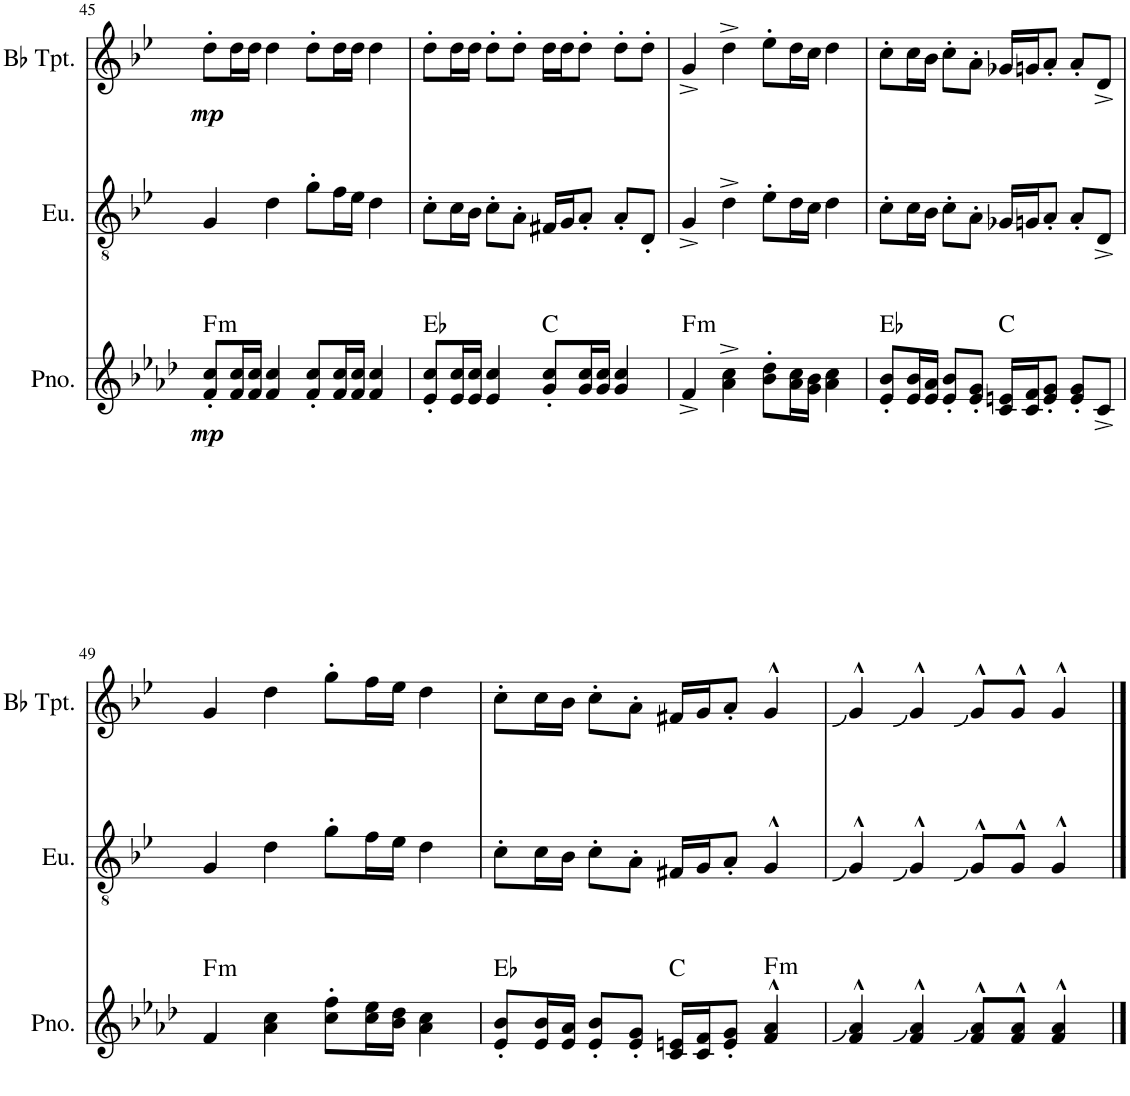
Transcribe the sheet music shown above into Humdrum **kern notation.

**kern	**dynam	**harte	**kern	**kern	**dynam
*part3	*part3	*part3	*part2	*part1	*part1
*staff3	*staff3	*	*staff2	*staff1	*staff1
*I"Piano	*	*	*I"Euphonium	*I"Bb Trumpet	*
*I'Pno.	*	*	*I'Eu.	*I'Bb Tpt.	*
!!LO:PB:g=z
*clefG2	*	*	*clefGv2	*clefG2	*
*	*	*	*Trd1c2	*Trd1c2	*
*k[b-e-a-d-]	*	*	*k[b-e-]	*k[b-e-]	*
*M4/4	*	*	*M4/4	*M4/4	*
=45	=45	=45	=45	=45	=45
!	!LO:DY:b	!LO:H:kt=m	!	!	!LO:DY:b
8f/' 8cc/'L	mp	F:min	4G/	8dd'\L	mp
16f/ 16cc/L	.	.	.	16dd\L	.
16f/ 16cc/JJ	.	.	.	16dd\JJ	.
4f/ 4cc/	.	.	4d\	4dd\	.
8f/' 8cc/'L	.	.	8g'\L	8dd'\L	.
16f/ 16cc/L	.	.	16f\L	16dd\L	.
16f/ 16cc/JJ	.	.	16e-\JJ	16dd\JJ	.
4f/ 4cc/	.	.	4d\	4dd\	.
=46	=46	=46	=46	=46	=46
8e-/' 8cc/'L	.	Eb:maj	8c'\L	8dd'\L	.
16e-/ 16cc/L	.	.	16c\L	16dd\L	.
16e-/ 16cc/JJ	.	.	16B-\JJ	16dd\JJ	.
4e-/ 4cc/	.	.	8c'\L	8dd'\L	.
.	.	.	8A'\J	8dd'\J	.
8g/' 8cc/'L	.	C:maj	16F#X/LL	16dd\LL	.
.	.	.	16G/J	16dd\J	.
16g/ 16cc/L	.	.	8A'/J	8dd'\J	.
16g/ 16cc/JJ	.	.	.	.	.
4g/ 4cc/	.	.	8A'/L	8dd'\L	.
.	.	.	8D'/J	8dd'\J	.
=47	=47	=47	=47	=47	=47
!	!	!LO:H:kt=m	!	!	!
4f^/	.	F:min	4G^/	4g^/	.
4a-\^ 4cc\^	.	.	4d^\	4dd^\	.
8b-\' 8dd-\'L	.	.	8e-'\L	8ee-'\L	.
16a-\ 16cc\L	.	.	16d\L	16dd\L	.
16g\ 16b-\JJ	.	.	16c\JJ	16cc\JJ	.
4a-\ 4cc\	.	.	4d\	4dd\	.
=48	=48	=48	=48	=48	=48
8e-/' 8b-/'L	.	Eb:maj	8c'\L	8cc'\L	.
16e-/ 16b-/L	.	.	16c\L	16cc\L	.
16e-/ 16a-/JJ	.	.	16B-\JJ	16b-\JJ	.
8e-/' 8b-/'L	.	.	8c'\L	8cc'\L	.
8e-/' 8g/'J	.	.	8A'\J	8a'\J	.
16c/ 16en/LL	.	C:maj	16G-X/LL	16g-X/LL	.
16c/ 16f/J	.	.	16Gn/J	16gn/J	.
8e/' 8g/'J	.	.	8A'/J	8a'/J	.
8e/' 8g/'L	.	.	8A'/L	8a'/L	.
8c^/J	.	.	8D^/J	8d^/J	.
!!LO:LB:g=z
=49	=49	=49	=49	=49	=49
!	!	!LO:H:kt=m	!	!	!
4f/	.	F:min	4G/	4g/	.
4a-\ 4cc\	.	.	4d\	4dd\	.
8cc\' 8ff\'L	.	.	8g'\L	8gg'\L	.
16cc\ 16ee-\L	.	.	16f\L	16ff\L	.
16b-\ 16dd-\JJ	.	.	16e-\JJ	16ee-\JJ	.
4a-\ 4cc\	.	.	4d\	4dd\	.
=50	=50	=50	=50	=50	=50
8e-/' 8b-/'L	.	Eb:maj	8c'\L	8cc'\L	.
16e-/ 16b-/L	.	.	16c\L	16cc\L	.
16e-/ 16a-/JJ	.	.	16B-\JJ	16b-\JJ	.
8e-/' 8b-/'L	.	.	8c'\L	8cc'\L	.
8e-/' 8g/'J	.	.	8A'\J	8a'\J	.
16c/ 16en/LL	.	C:maj	16F#X/LL	16f#X/LL	.
16c/ 16f/J	.	.	16G/J	16g/J	.
8e/' 8g/'J	.	.	8A'/J	8a'/J	.
!	!	!LO:H:kt=m	!	!	!
4f/^^ 4a-/^^	.	F:min	4G^^/	4g^^/	.
=51	=51	=51	=51	=51	=51
4f/^^ 4a-/^^	.	.	4G^^/	4g^^/	.
4f/^^ 4a-/^^	.	.	4G^^/	4g^^/	.
8f/^^ 8a-/^^L	.	.	8G^^/L	8g^^/L	.
8f/^^ 8a-/^^J	.	.	8G^^/J	8g^^/J	.
4f/^^ 4a-/^^	.	.	4G^^/	4g^^/	.
==	==	==	==	==	==
*-	*-	*-	*-	*-	*-
